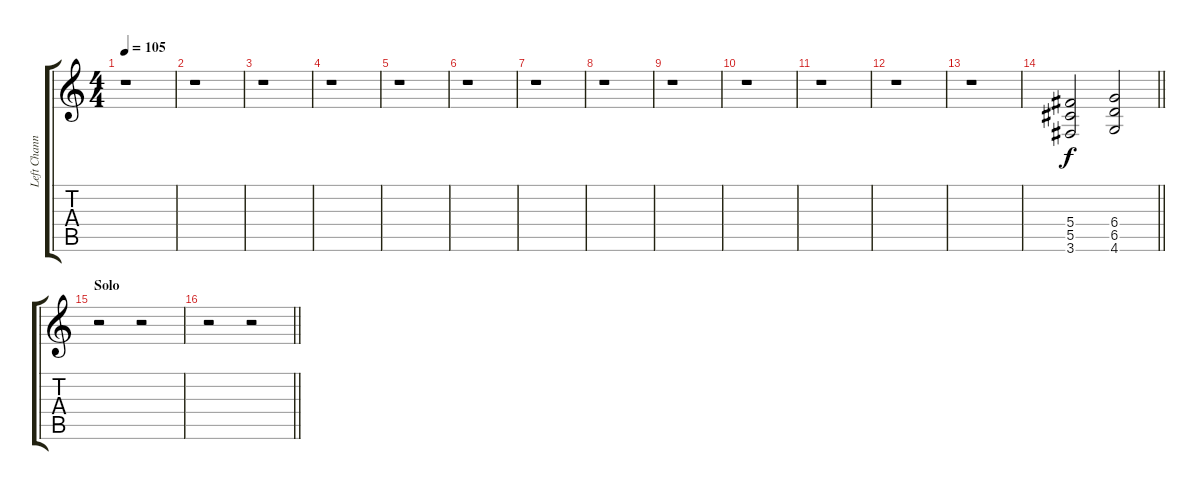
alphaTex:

\track ("Left Channel" "Left Chann") {instrument distortionguitar}
\staff {score tabs}
\tuning (Eb4 Bb3 Gb3 Db3 Ab2 Eb2) {hide}
\ts (4 4)
\tempo 105
\clef g2
\ks c
r.1{dy f} |
r.1 |
r.1 |
r.1 |
r.1 |
r.1 |
r.1 |
r.1 |
r.1 |
r.1 |
r.1 |
r.1 |
r.1 |
\barLineRight lightlight
(5.4 5.5 3.6).2 (6.4 6.5 4.6).2 |
\section ("" "Solo")
r.2 r.2 |
\barLineRight lightlight
r.2 r.2
